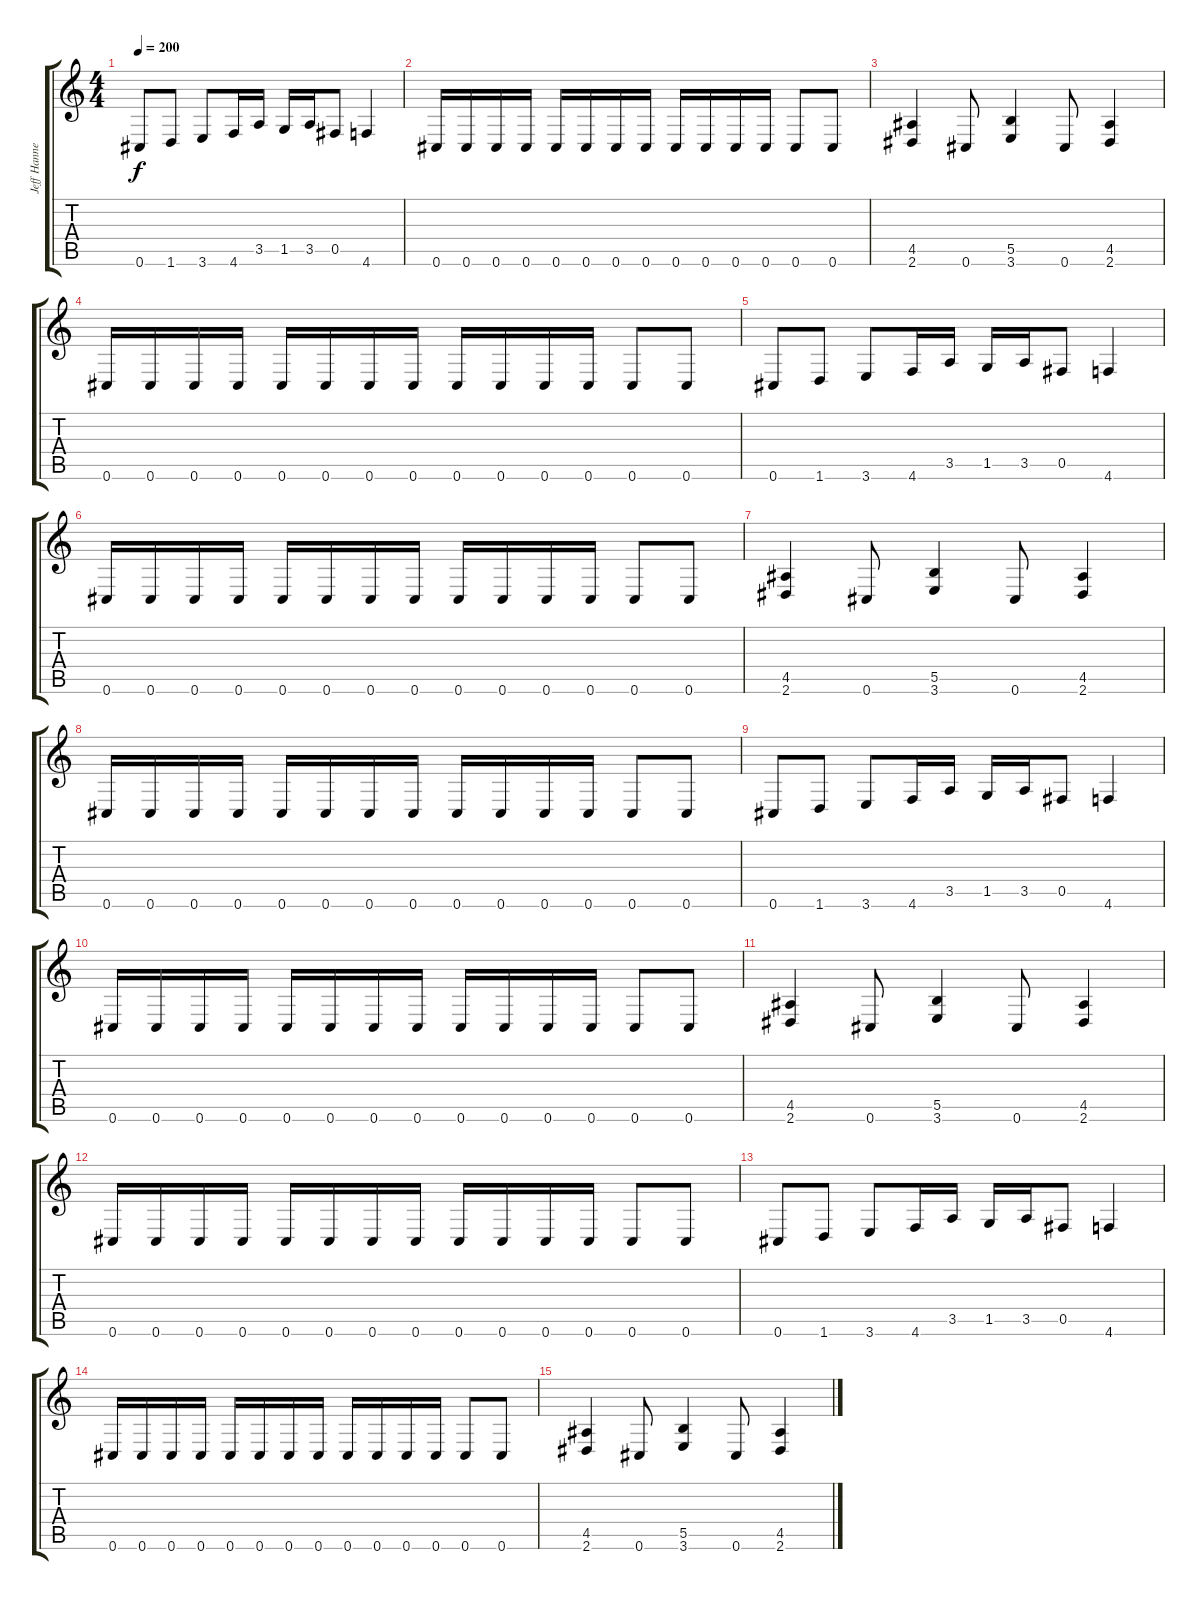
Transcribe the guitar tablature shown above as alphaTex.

\track ("Jeff Hanneman" "Jeff Hanne") {instrument distortionguitar}
\staff {score tabs}
\tuning (Db4 Ab3 E3 B2 Gb2 Db2) {hide}
\ts (4 4)
\tempo 200
\clef g2
\ks c
0.6.8{dy f} 1.6.8 3.6.8 4.6.16 3.5.16 1.5.16 3.5.16 0.5.8 4.6.4 |
0.6.16 0.6.16 0.6.16 0.6.16 0.6.16 0.6.16 0.6.16 0.6.16 0.6.16 0.6.16 0.6.16 0.6.16 0.6.8 0.6.8 |
(4.5 2.6).4 0.6.8 (5.5 3.6).4 0.6.8 (4.5 2.6).4 |
0.6.16 0.6.16 0.6.16 0.6.16 0.6.16 0.6.16 0.6.16 0.6.16 0.6.16 0.6.16 0.6.16 0.6.16 0.6.8 0.6.8 |
0.6.8 1.6.8 3.6.8 4.6.16 3.5.16 1.5.16 3.5.16 0.5.8 4.6.4 |
0.6.16 0.6.16 0.6.16 0.6.16 0.6.16 0.6.16 0.6.16 0.6.16 0.6.16 0.6.16 0.6.16 0.6.16 0.6.8 0.6.8 |
(4.5 2.6).4 0.6.8 (5.5 3.6).4 0.6.8 (4.5 2.6).4 |
0.6.16 0.6.16 0.6.16 0.6.16 0.6.16 0.6.16 0.6.16 0.6.16 0.6.16 0.6.16 0.6.16 0.6.16 0.6.8 0.6.8 |
0.6.8 1.6.8 3.6.8 4.6.16 3.5.16 1.5.16 3.5.16 0.5.8 4.6.4 |
0.6.16 0.6.16 0.6.16 0.6.16 0.6.16 0.6.16 0.6.16 0.6.16 0.6.16 0.6.16 0.6.16 0.6.16 0.6.8 0.6.8 |
(4.5 2.6).4 0.6.8 (5.5 3.6).4 0.6.8 (4.5 2.6).4 |
0.6.16 0.6.16 0.6.16 0.6.16 0.6.16 0.6.16 0.6.16 0.6.16 0.6.16 0.6.16 0.6.16 0.6.16 0.6.8 0.6.8 |
0.6.8 1.6.8 3.6.8 4.6.16 3.5.16 1.5.16 3.5.16 0.5.8 4.6.4 |
0.6.16 0.6.16 0.6.16 0.6.16 0.6.16 0.6.16 0.6.16 0.6.16 0.6.16 0.6.16 0.6.16 0.6.16 0.6.8 0.6.8 |
(4.5 2.6).4 0.6.8 (5.5 3.6).4 0.6.8 (4.5 2.6).4
